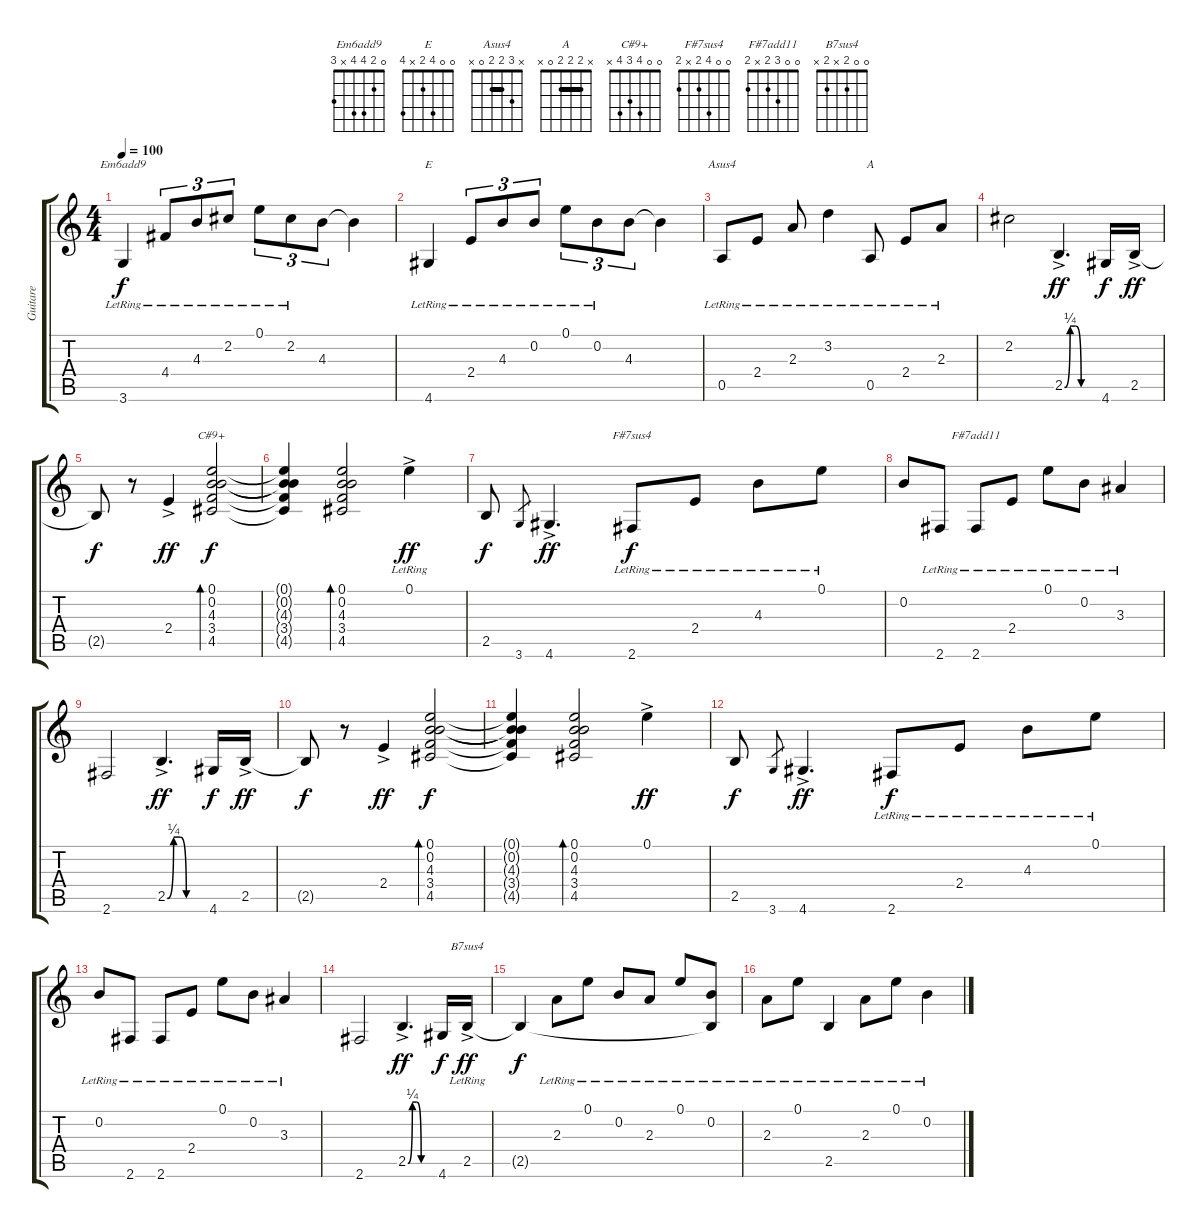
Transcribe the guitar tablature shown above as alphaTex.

\track ("Guitare" "Guitare") {instrument acousticguitarsteel}
\staff {score tabs}
\tuning (E4 B3 G3 D3 A2 E2) {hide}
\chord ("Em6add9" 0 2 4 4 x 3)
\chord ("E" 0 0 4 2 x 4)
\chord ("Asus4" x 3 2 2 0 x) {barre 2}
\chord ("A" x 2 2 2 0 x) {barre 2}
\chord ("C#9+" 0 0 4 3 4 x)
\chord ("F#7sus4" 0 0 4 2 x 2)
\chord ("F#7add11" 0 0 3 2 x 2)
\chord ("B7sus4" 0 0 2 x 2 x)
\ts (4 4)
\tempo 100
\clef g2
\ks c
3.6{lr}.4{ch "Em6add9" dy f} 4.4{lr}.8{tu (3 2)} 4.3{lr}.8{tu (3 2)} 2.2{lr}.8{tu (3 2)} 0.1{lr}.8{tu (3 2)} 2.2{lr}.8{tu (3 2)} 4.3.8{tu (3 2)} 4.3{t}.4 |
4.6{lr}.4{ch "E"} 2.4{lr}.8{tu (3 2)} 4.3{lr}.8{tu (3 2)} 0.2{lr}.8{tu (3 2)} 0.1{lr}.8{tu (3 2)} 0.2{lr}.8{tu (3 2)} 4.3.8{tu (3 2)} 4.3{t}.4 |
0.5{lr}.8{ch "Asus4"} 2.4{lr}.8 2.3{lr}.8 3.2{lr}.4 0.5{lr}.8{ch "A"} 2.4{lr}.8 2.3{lr}.8 |
2.2.2 2.5{be (custom 0 0 10 1 20 1 30 0 60 0) ac}.4{d dy ff} 4.6.16{dy f} 2.5{ac}.16{dy ff} |
2.5{t}.8{dy f} r.8 2.4{ac}.4{dy ff} (0.1 0.2 4.3 3.4 4.5).2{bd 240 ch "C#9+" dy f} |
(0.1{t} 0.2{t} 4.3{t} 3.4{t} 4.5{t}).4 (0.1 0.2 4.3 3.4 4.5).2{bd 240} 0.1{ac lr}.4{dy ff} |
2.5.8{dy f} 3.6.8{gr} 4.6{ac}.4{d dy ff} 2.6{lr}.8{ch "F#7sus4" dy f} 2.4{lr}.8 4.3{lr}.8 0.1{lr}.8 |
0.2.8 2.6{lr}.8 2.6{lr}.8{ch "F#7add11"} 2.4{lr}.8 0.1{lr}.8 0.2{lr}.8 3.3{lr}.4 |
2.6.2 2.5{be (custom 0 0 10 1 20 1 30 0 60 0) ac}.4{d dy ff} 4.6.16{dy f} 2.5{ac}.16{dy ff} |
2.5{t}.8{dy f} r.8 2.4{ac}.4{dy ff} (0.1 0.2 4.3 3.4 4.5).2{bd 240 dy f} |
(0.1{t} 0.2{t} 4.3{t} 3.4{t} 4.5{t}).4 (0.1 0.2 4.3 3.4 4.5).2{bd 240} 0.1{ac}.4{dy ff} |
2.5.8{dy f} 3.6.8{gr} 4.6{ac}.4{d dy ff} 2.6{lr}.8{dy f} 2.4{lr}.8 4.3{lr}.8 0.1{lr}.8 |
0.2{lr}.8 2.6{lr}.8 2.6{lr}.8 2.4{lr}.8 0.1{lr}.8 0.2{lr}.8 3.3{lr}.4 |
2.6.2 2.5{be (custom 0 0 10 1 20 1 30 0 60 0) ac}.4{d dy ff} 4.6.16{dy f} 2.5{ac lr}.16{ch "B7sus4" dy ff} |
2.5{t}.4{dy f} 2.3{lr}.8 0.1{lr}.8 0.2{lr}.8 2.3{lr}.8 0.1{lr}.8 (0.2{lr} 2.5{t}).8 |
2.3{lr}.8 0.1{lr}.8 2.5{lr}.4 2.3{lr}.8 0.1{lr}.8 0.2{lr}.4
